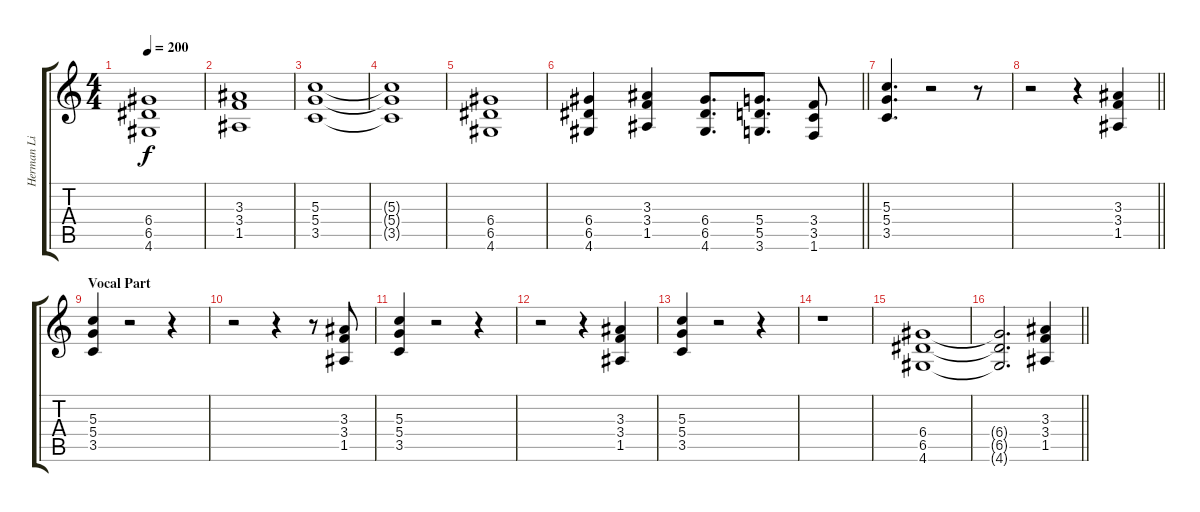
\track ("Herman Li (Rythm Guitar)" "Herman Li ") {instrument overdrivenguitar}
\staff {score tabs}
\tuning (E4 B3 G3 D3 A2 E2) {hide}
\ts (4 4)
\tempo 200
\clef g2
\ks aminor
(6.4 6.5 4.6).1{dy f} |
(3.3 3.4 1.5).1 |
(5.3 5.4 3.5).1 |
(5.3{t} 5.4{t} 3.5{t}).1 |
(6.4 6.5 4.6).1 |
\barLineRight lightlight
(6.4 6.5 4.6).4 (3.3 3.4 1.5).4 (6.4 6.5 4.6).8{d} (5.4 5.5 3.6).8{d} (3.4 3.5 1.6).8 |
(5.3 5.4 3.5).4{d} r.2 r.8 |
\barLineRight lightlight
r.2 r.4 (3.3 3.4 1.5).4 |
\section ("" "Vocal Part")
(5.3 5.4 3.5).4 r.2 r.4 |
r.2 r.4 r.8 (3.3 3.4 1.5).8 |
(5.3 5.4 3.5).4 r.2 r.4 |
r.2 r.4 (3.3 3.4 1.5).4 |
(5.3 5.4 3.5).4 r.2 r.4 |
r.1 |
(6.4 6.5 4.6).1 |
\barLineRight lightlight
(6.4{t} 6.5{t} 4.6{t}).2{d} (3.3 3.4 1.5).4
